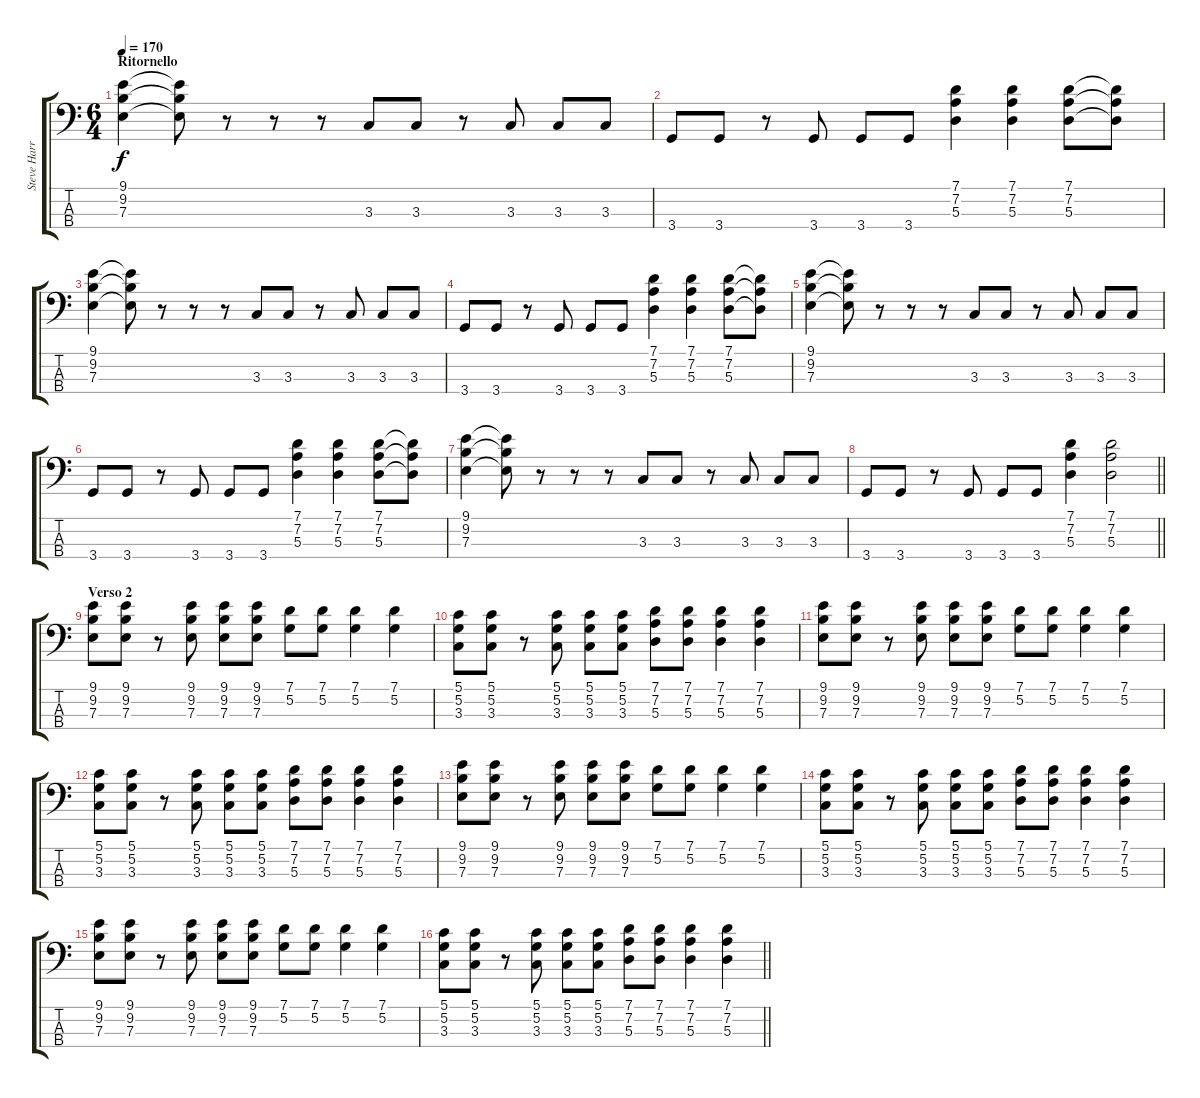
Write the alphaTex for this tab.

\track ("Steve Harris" "Steve Harr") {instrument electricbassfinger}
\staff {score tabs}
\tuning (G2 D2 A1 E1) {hide}
\ts (6 4)
\section ("" "Ritornello")
\tempo 170
\clef f4
\ks c
(9.1 9.2 7.3).4{dy f} (9.1{t} 9.2{t} 7.3{t}).8 r.8 r.8 r.8 3.3.8 3.3.8 r.8 3.3.8 3.3.8 3.3.8 |
3.4.8 3.4.8 r.8 3.4.8 3.4.8 3.4.8 (7.1 7.2 5.3).4 (7.1 7.2 5.3).4 (7.1 7.2 5.3).8 (7.1{t} 7.2{t} 5.3{t}).8 |
(9.1 9.2 7.3).4 (9.1{t} 9.2{t} 7.3{t}).8 r.8 r.8 r.8 3.3.8 3.3.8 r.8 3.3.8 3.3.8 3.3.8 |
3.4.8 3.4.8 r.8 3.4.8 3.4.8 3.4.8 (7.1 7.2 5.3).4 (7.1 7.2 5.3).4 (7.1 7.2 5.3).8 (7.1{t} 7.2{t} 5.3{t}).8 |
(9.1 9.2 7.3).4 (9.1{t} 9.2{t} 7.3{t}).8 r.8 r.8 r.8 3.3.8 3.3.8 r.8 3.3.8 3.3.8 3.3.8 |
3.4.8 3.4.8 r.8 3.4.8 3.4.8 3.4.8 (7.1 7.2 5.3).4 (7.1 7.2 5.3).4 (7.1 7.2 5.3).8 (7.1{t} 7.2{t} 5.3{t}).8 |
(9.1 9.2 7.3).4 (9.1{t} 9.2{t} 7.3{t}).8 r.8 r.8 r.8 3.3.8 3.3.8 r.8 3.3.8 3.3.8 3.3.8 |
\barLineRight lightlight
3.4.8 3.4.8 r.8 3.4.8 3.4.8 3.4.8 (7.1 7.2 5.3).4 (7.1 7.2 5.3).2 |
\section ("" "Verso 2")
(9.1 9.2 7.3).8 (9.1 9.2 7.3).8 r.8 (9.1 9.2 7.3).8 (9.1 9.2 7.3).8 (9.1 9.2 7.3).8 (7.1 5.2).8 (7.1 5.2).8 (7.1 5.2).4 (7.1 5.2).4 |
(5.1 5.2 3.3).8 (5.1 5.2 3.3).8 r.8 (5.1 5.2 3.3).8 (5.1 5.2 3.3).8 (5.1 5.2 3.3).8 (7.1 7.2 5.3).8 (7.1 7.2 5.3).8 (7.1 7.2 5.3).4 (7.1 7.2 5.3).4 |
(9.1 9.2 7.3).8 (9.1 9.2 7.3).8 r.8 (9.1 9.2 7.3).8 (9.1 9.2 7.3).8 (9.1 9.2 7.3).8 (7.1 5.2).8 (7.1 5.2).8 (7.1 5.2).4 (7.1 5.2).4 |
(5.1 5.2 3.3).8 (5.1 5.2 3.3).8 r.8 (5.1 5.2 3.3).8 (5.1 5.2 3.3).8 (5.1 5.2 3.3).8 (7.1 7.2 5.3).8 (7.1 7.2 5.3).8 (7.1 7.2 5.3).4 (7.1 7.2 5.3).4 |
(9.1 9.2 7.3).8 (9.1 9.2 7.3).8 r.8 (9.1 9.2 7.3).8 (9.1 9.2 7.3).8 (9.1 9.2 7.3).8 (7.1 5.2).8 (7.1 5.2).8 (7.1 5.2).4 (7.1 5.2).4 |
(5.1 5.2 3.3).8 (5.1 5.2 3.3).8 r.8 (5.1 5.2 3.3).8 (5.1 5.2 3.3).8 (5.1 5.2 3.3).8 (7.1 7.2 5.3).8 (7.1 7.2 5.3).8 (7.1 7.2 5.3).4 (7.1 7.2 5.3).4 |
(9.1 9.2 7.3).8 (9.1 9.2 7.3).8 r.8 (9.1 9.2 7.3).8 (9.1 9.2 7.3).8 (9.1 9.2 7.3).8 (7.1 5.2).8 (7.1 5.2).8 (7.1 5.2).4 (7.1 5.2).4 |
\barLineRight lightlight
(5.1 5.2 3.3).8 (5.1 5.2 3.3).8 r.8 (5.1 5.2 3.3).8 (5.1 5.2 3.3).8 (5.1 5.2 3.3).8 (7.1 7.2 5.3).8 (7.1 7.2 5.3).8 (7.1 7.2 5.3).4 (7.1 7.2 5.3).4
